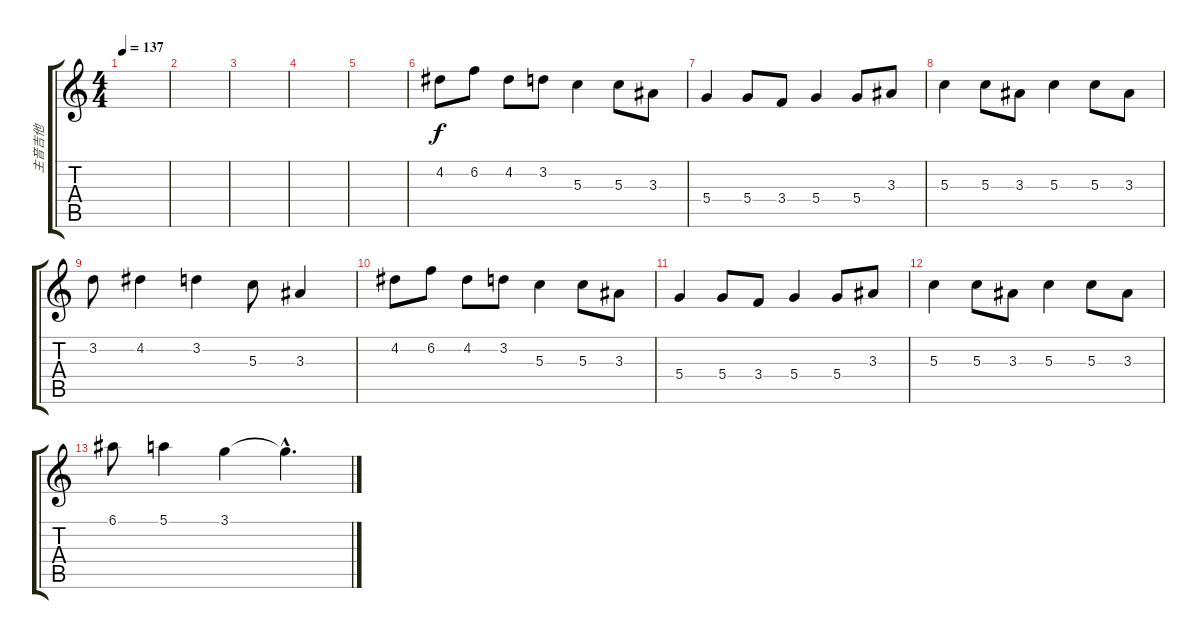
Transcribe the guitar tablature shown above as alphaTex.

\track ("主音吉他" "主音吉他") {instrument acousticguitarsteel}
\staff {score tabs}
\tuning (E4 B3 G3 D3 A2 E2) {hide}
\ts (4 4)
\tempo 137
\clef g2
\ks c
|
|
|
|
|
4.2.8 6.2.8 4.2.8 3.2.8 5.3.4 5.3.8 3.3.8 |
5.4.4 5.4.8 3.4.8 5.4.4 5.4.8 3.3.8 |
5.3.4 5.3.8 3.3.8 5.3.4 5.3.8 3.3.8 |
3.2.8 4.2.4 3.2.4 5.3.8 3.3.4 |
4.2.8 6.2.8 4.2.8 3.2.8 5.3.4 5.3.8 3.3.8 |
5.4.4 5.4.8 3.4.8 5.4.4 5.4.8 3.3.8 |
5.3.4 5.3.8 3.3.8 5.3.4 5.3.8 3.3.8 |
6.1.8 5.1.4 3.1.4 3.1{hac t}.4{d}
